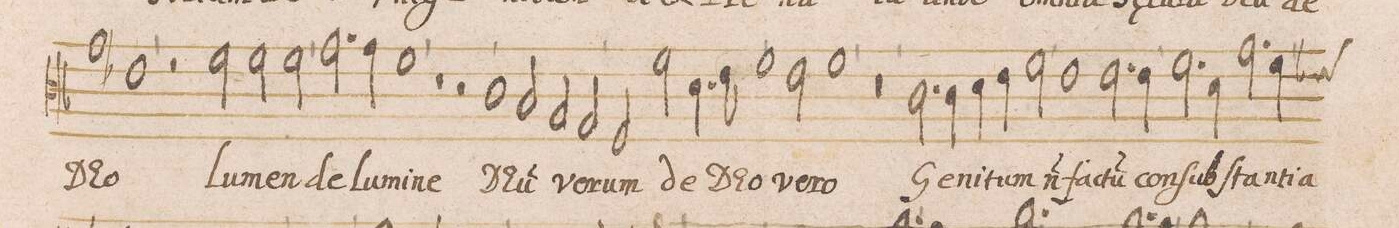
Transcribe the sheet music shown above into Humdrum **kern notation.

**kern	**text	**text
*I"DISCANTVS	*	*
*clefC3	*	*
*k[b-]	*	*
*met(C|)	*	*
*M2/1	*	*
=34-	=34-	=34-
1g\	DE-	.
1e-X\	-o	.
=35-	=35-	=35-
2r	.	.
2f\	Lu-	.
2f\	-men	.
2f\	de	.
=36-	=36-	=36-
2.g\	Lu-	.
4g\	-mi-	.
1f\	-ne	.
=37-	=37-	=37-
1r	.	.
2r	.	.
1c\	DE-	.
=38-	=38-	=38-
2B-/	-(um)	.
2A/	ve-	.
2G/	.	.
=39-	=39-	=39-
2F/	rum	.
2f\	de	.
4.d\	DE-	.
8eny\	.	.
1f\	-o	.
=40-	=40-	=40-
2e\	ve-	.
1f\	-ro	.
=41-	=41-	=41-
0r	.	.
=42-	=42-	=42-
2.c\	Ge-	.
4c\	-ni-	.
4d\	-tum	.
4e\	n(on)	.
2f\	fa-	.
=43-	=43-	=43-
1e\	-ctu(m)	.
2.e\	con-	.
4e\	-ſub-	.
=44-	=44-	=44-
2.f\	-ſtan-	.
4d\	-ti-	.
2.g\	-a-	.
4f\	.	.
*-	*-	*-
